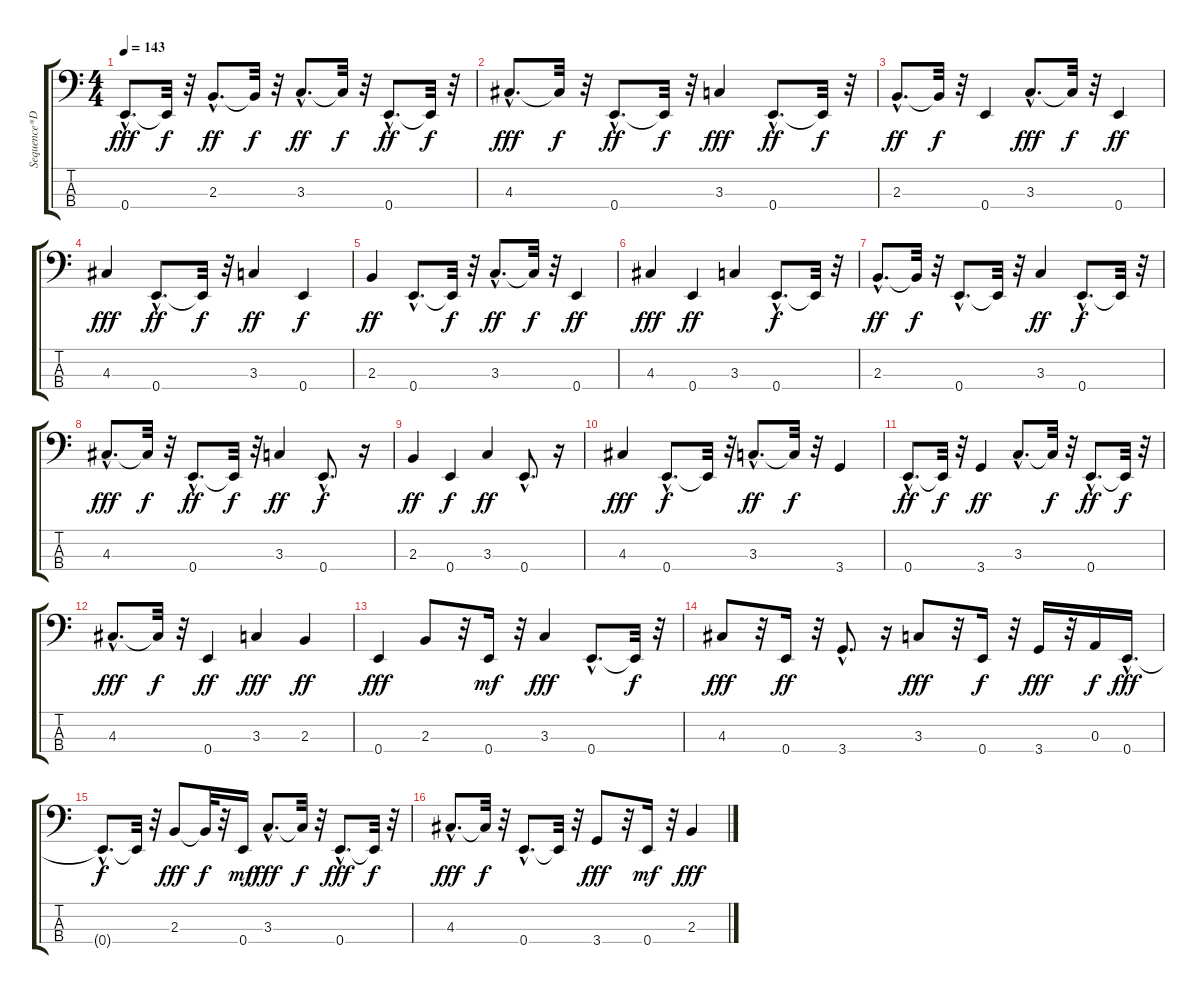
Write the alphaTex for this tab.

\track ("Sequence*Demixed 02" "Sequence*D") {instrument fretlessbass}
\staff {score tabs}
\tuning (G2 D2 A1 E1) {hide}
\ts (4 4)
\tempo 143
\clef f4
\ks c
0.4{hac}.8{d dy fff} 0.4{t}.32{dy f} r.32 2.3{hac}.8{d dy ff} 2.3{t}.32{dy f} r.32 3.3{hac}.8{d dy ff} 3.3{t}.32{dy f} r.32 0.4{hac}.8{d dy ff} 0.4{t}.32{dy f} r.32 |
4.3{hac}.8{d dy fff} 4.3{t}.32{dy f} r.32 0.4{hac}.8{d dy ff} 0.4{t}.32{dy f} r.32 3.3.4{dy fff} 0.4{hac}.8{d dy ff} 0.4{t}.32{dy f} r.32 |
2.3{hac}.8{d dy ff} 2.3{t}.32{dy f} r.32 0.4.4 3.3{hac}.8{d dy fff} 3.3{t}.32{dy f} r.32 0.4.4{dy ff} |
4.3.4{dy fff} 0.4{hac}.8{d dy ff} 0.4{t}.32{dy f} r.32 3.3.4{dy ff} 0.4.4{dy f} |
2.3.4{dy ff} 0.4{hac}.8{d} 0.4{t}.32{dy f} r.32 3.3{hac}.8{d dy ff} 3.3{t}.32{dy f} r.32 0.4.4{dy ff} |
4.3.4{dy fff} 0.4.4{dy ff} 3.3.4 0.4{hac}.8{d dy f} 0.4{t}.32 r.32 |
2.3{hac}.8{d dy ff} 2.3{t}.32{dy f} r.32 0.4{hac}.8{d} 0.4{t}.32 r.32 3.3.4{dy ff} 0.4{hac}.8{d dy f} 0.4{t}.32 r.32 |
4.3{hac}.8{d dy fff} 4.3{t}.32{dy f} r.32 0.4{hac}.8{d dy ff} 0.4{t}.32{dy f} r.32 3.3.4{dy ff} 0.4{hac}.8{d dy f} r.16 |
2.3.4{dy ff} 0.4.4{dy f} 3.3.4{dy ff} 0.4{hac}.8{d} r.16 |
4.3.4{dy fff} 0.4{hac}.8{d dy f} 0.4{t}.32 r.32 3.3{hac}.8{d dy ff} 3.3{t}.32{dy f} r.32 3.4.4 |
0.4{hac}.8{d dy ff} 0.4{t}.32{dy f} r.32 3.4.4{dy ff} 3.3{hac}.8{d} 3.3{t}.32{dy f} r.32 0.4{hac}.8{d dy ff} 0.4{t}.32{dy f} r.32 |
4.3{hac}.8{d dy fff} 4.3{t}.32{dy f} r.32 0.4.4{dy ff} 3.3.4{dy fff} 2.3.4{dy ff} |
0.4.4{dy fff} 2.3.8 r.32 0.4.16{dy mf} r.32 3.3.4{dy fff} 0.4{hac}.8{d} 0.4{t}.32{dy f} r.32 |
4.3.8{dy fff} r.32 0.4.16{dy ff} r.32 3.4{hac}.8{d} r.16 3.3.8{dy fff} r.32 0.4.16{dy f} r.32 3.4.16{dy fff} r.32 0.3.16{dy f} 0.4{hac}.16{d dy fff} |
0.4{hac t}.8{d dy f} 0.4{t}.32 r.32 2.3.8{dy fff} 2.3{t}.32{dy f} r.32 0.4.16{dy mf} 3.3{hac}.8{d dy fff} 3.3{t}.32{dy f} r.32 0.4{hac}.8{d dy fff} 0.4{t}.32{dy f} r.32 |
4.3{hac}.8{d dy fff} 4.3{t}.32{dy f} r.32 0.4{hac}.8{d} 0.4{t}.32 r.32 3.4.8{dy fff} r.32 0.4.16{dy mf} r.32 2.3.4{dy fff}
